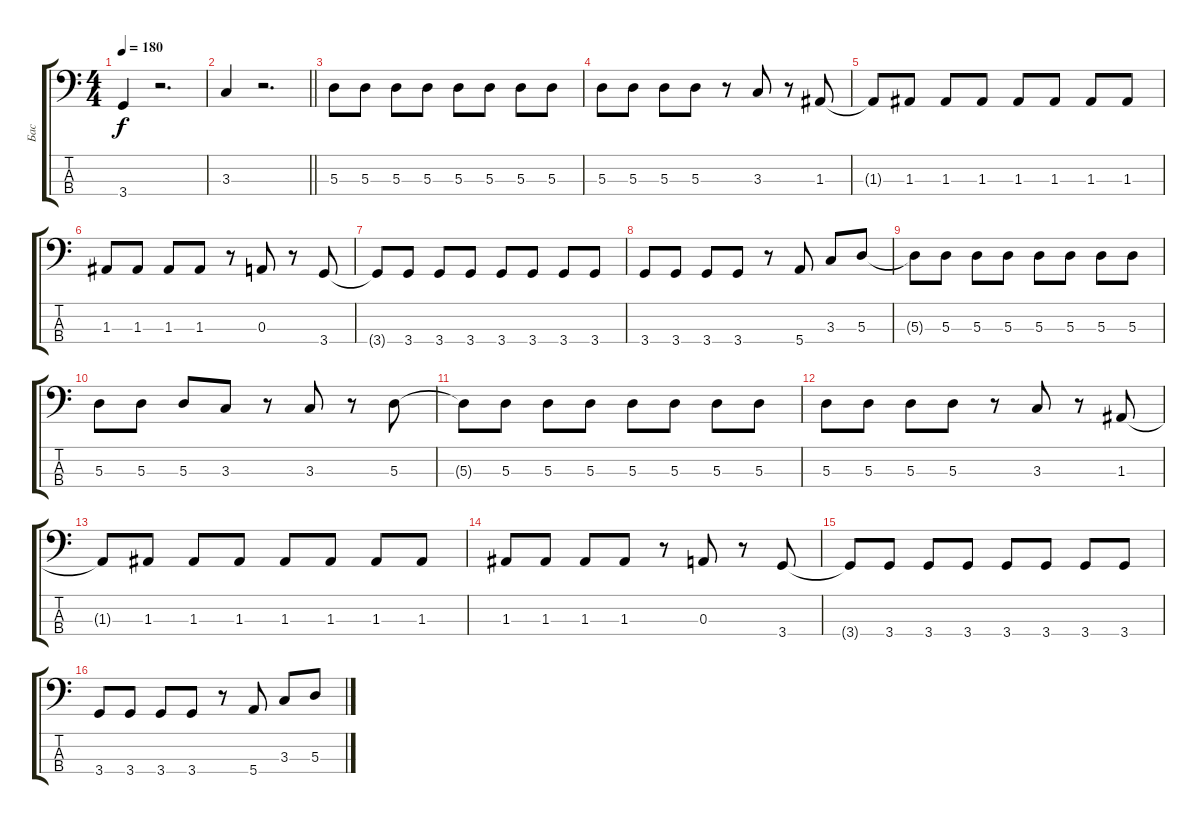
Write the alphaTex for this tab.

\track ("Бас" "Бас") {instrument electricbassfinger}
\staff {score tabs}
\tuning (G2 D2 A1 E1) {hide}
\ts (4 4)
\tempo 180
\clef f4
\ks c
3.4.4{dy f} r.2{d} |
\barLineRight lightlight
3.3.4 r.2{d} |
5.3.8 5.3.8 5.3.8 5.3.8 5.3.8 5.3.8 5.3.8 5.3.8 |
5.3.8 5.3.8 5.3.8 5.3.8 r.8 3.3.8 r.8 1.3.8 |
1.3{t}.8 1.3.8 1.3.8 1.3.8 1.3.8 1.3.8 1.3.8 1.3.8 |
1.3.8 1.3.8 1.3.8 1.3.8 r.8 0.3.8 r.8 3.4.8 |
3.4{t}.8 3.4.8 3.4.8 3.4.8 3.4.8 3.4.8 3.4.8 3.4.8 |
3.4.8 3.4.8 3.4.8 3.4.8 r.8 5.4.8 3.3.8 5.3.8 |
5.3{t}.8 5.3.8 5.3.8 5.3.8 5.3.8 5.3.8 5.3.8 5.3.8 |
5.3.8 5.3.8 5.3.8 3.3.8 r.8 3.3.8 r.8 5.3.8 |
5.3{t}.8 5.3.8 5.3.8 5.3.8 5.3.8 5.3.8 5.3.8 5.3.8 |
5.3.8 5.3.8 5.3.8 5.3.8 r.8 3.3.8 r.8 1.3.8 |
1.3{t}.8 1.3.8 1.3.8 1.3.8 1.3.8 1.3.8 1.3.8 1.3.8 |
1.3.8 1.3.8 1.3.8 1.3.8 r.8 0.3.8 r.8 3.4.8 |
3.4{t}.8 3.4.8 3.4.8 3.4.8 3.4.8 3.4.8 3.4.8 3.4.8 |
3.4.8 3.4.8 3.4.8 3.4.8 r.8 5.4.8 3.3.8 5.3.8
